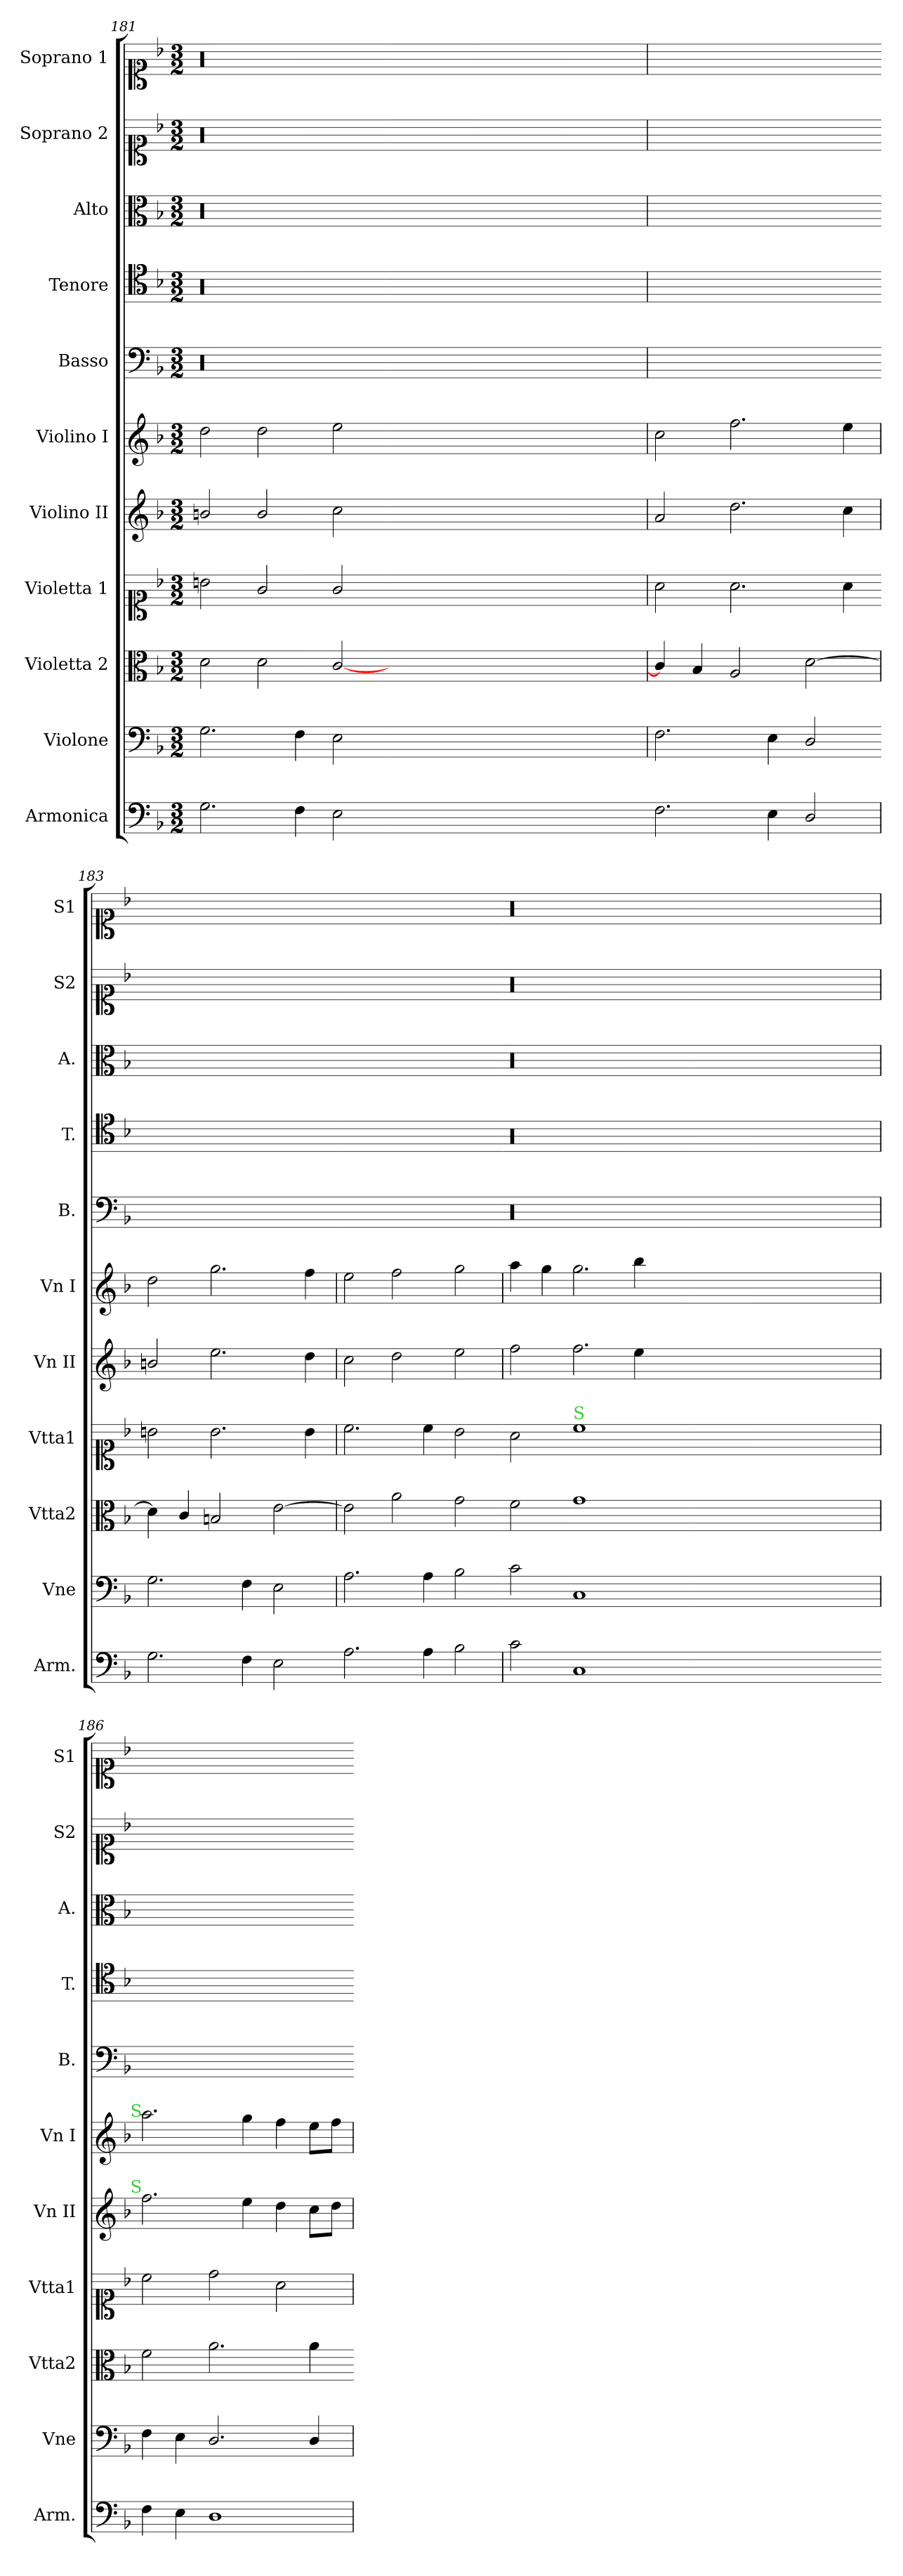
**kern	**kern	**kern	**kern	**kern	**kern	**kern	**kern	**kern	**kern	**kern
*part11	*part10	*part9	*part8	*part7	*part6	*part5	*part4	*part3	*part2	*part1
*staff11	*staff10	*staff9	*staff8	*staff7	*staff6	*staff5	*staff4	*staff3	*staff2	*staff1
*I"Armonica	*I"Violone	*I"Violetta 2	*I"Violetta 1	*I"Violino II	*I"Violino I	*I"Basso	*I"Tenore	*I"Alto	*I"Soprano 2	*I"Soprano 1
*I'Arm.	*I'Vne	*I'Vtta2	*I'Vtta1	*I'Vn II	*I'Vn I	*I'B.	*I'T.	*I'A.	*I'S2	*I'S1
*clefF4	*clefF4	*clefC3	*clefC1	*clefG2	*clefG2	*clefF4	*clefC4	*clefC3	*clefC1	*clefC1
*k[b-]	*k[b-]	*k[b-]	*k[b-]	*k[b-]	*k[b-]	*k[b-]	*k[b-]	*k[b-]	*k[b-]	*k[b-]
*F:	*F:	*F:	*F:	*F:	*F:	*F:	*F:	*F:	*F:	*F:
*M3/2	*M3/2	*M3/2	*M3/2	*M3/2	*M3/2	*M3/2	*M3/2	*M3/2	*M3/2	*M3/2
=181	=181	=181	=181	=181	=181	=181	=181	=181	=181	=181
2.G\	2.G\	2d\	2bn\	2bn/	2dd\	00.r	00.r	00.r	00.r	00.r
.	.	2d\	2g/	2b/	2dd\	.	.	.	.	.
4F\	4F\	.	.	.	.	.	.	.	.	.
2E\	2E\	[2c/	2g/	2cc\	2ee\	.	.	.	.	.
00ryy	00ryy	00ryy	00ryy	00ryy	00ryy	.	.	.	.	.
2ryy	2ryy	2ryy	2ryy	2ryy	2ryy	.	.	.	.	.
=182-	=182	=182	=182	=182	=182	=182	=182	=182	=182	=182
2.F\	2.F\	4c/]	2a\	2a/	2cc\	1.ryy	1.ryy	1.ryy	1.ryy	1.ryy
.	.	4B-/	.	.	.	.	.	.	.	.
.	.	2A/	2.a\	2.dd\	2.ff\	.	.	.	.	.
4E\	4E\	.	.	.	.	.	.	.	.	.
2D/	2D/	[2d\	.	.	.	.	.	.	.	.
.	.	.	4a\	4cc\	4ee\	.	.	.	.	.
=183	=183-	=183	=183-	=183	=183	=183	=183	=183	=183	=183
2.G\	2.G\	4d\]	2bn\	2bn/	2dd\	1.ryy	1.ryy	1.ryy	1.ryy	1.ryy
.	.	4c/	.	.	.	.	.	.	.	.
.	.	2Bn/	2.b\	2.ee\	2.gg\	.	.	.	.	.
4F\	4F\	.	.	.	.	.	.	.	.	.
2E\	2E\	[2e\	.	.	.	.	.	.	.	.
.	.	.	4b\	4dd\	4ff\	.	.	.	.	.
=184-	=184	=184	=184	=184	=184	=184	=184	=184	=184	=184
2.A\	2.A\	2e\]	2.cc\	2cc\	2ee\	1.ryy	1.ryy	1.ryy	1.ryy	1.ryy
.	.	2a\	.	2dd\	2ff\	.	.	.	.	.
4A\	4A\	.	4cc\	.	.	.	.	.	.	.
2B-\	2B-\	2g\	2b-\	2ee\	2gg\	.	.	.	.	.
=185	=185-	=185-	=185-	=185	=185	=185	=185	=185	=185	=185
2c\	2c\	2f\	2a\	2ff\	4aa\	00.r	00.r	00.r	00.r	00.r
.	.	.	.	.	4gg\	.	.	.	.	.
!	!	!	!LO:TX:a:color=limegreen:t=S	!	!	!	!	!	!	!
1C/	1C/	1g\	1cc\	2.ff\	2.gg\	.	.	.	.	.
.	.	.	.	4ee\	4bb-\	.	.	.	.	.
00ryy	00ryy	00ryy	00ryy	00ryy	00ryy	.	.	.	.	.
2ryy	2ryy	2ryy	2ryy	2ryy	2ryy	.	.	.	.	.
=186-	=186	=186	=186	=186	=186	=186	=186	=186	=186	=186
4F\	4F\	2f\	2cc\	2.ff\	2.aa\	1.ryy	1.ryy	1.ryy	1.ryy	1.ryy
4E\	4E\	.	.	.	.	.	.	.	.	.
1D\	2.D/	2.a\	2dd\	.	.	.	.	.	.	.
.	.	.	.	4ee\	4gg\	.	.	.	.	.
.	.	.	2a\	4dd\	4ff\	.	.	.	.	.
.	4D/	4a\	.	8cc\L	8ee\L	.	.	.	.	.
.	.	.	.	8dd\J	8ff\J	.	.	.	.	.
!	!	!	!	!	!LO:TX:a:color=limegreen:t=S	!	!	!	!	!
!	!	!	!	!LO:TX:a:color=limegreen:t=S	!	!	!	!	!	!
=	=	=-	=	=	=	=	=	=	=	=
*-	*-	*-	*-	*-	*-	*-	*-	*-	*-	*-
